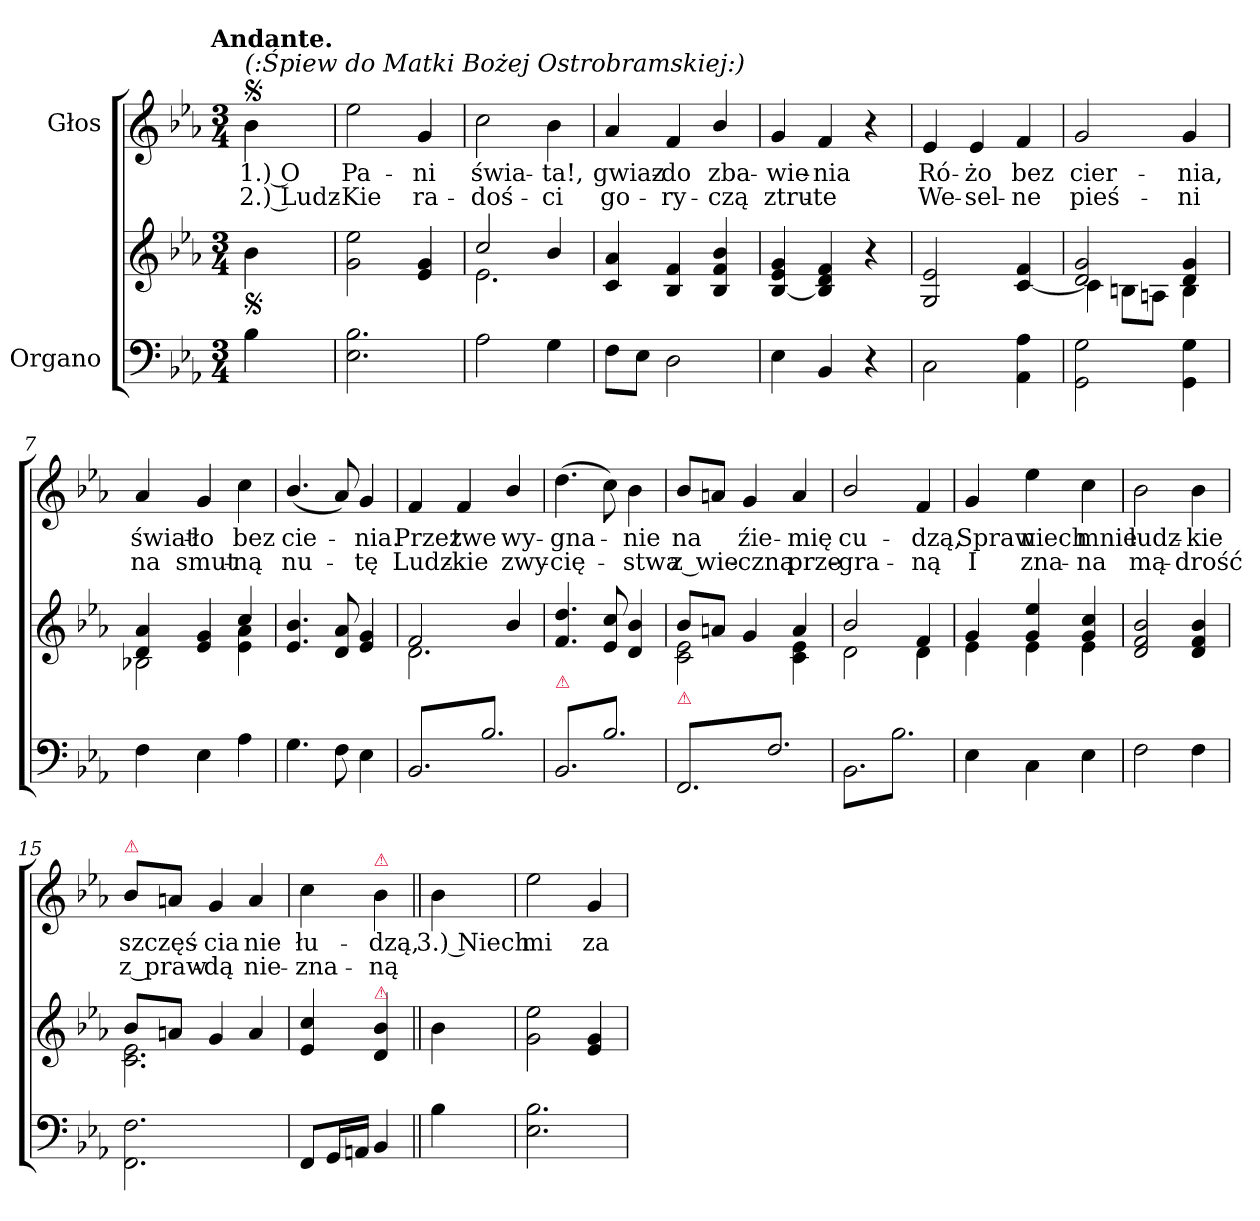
**kern	**kern	**kern	**text	**text
*part2	*part2	*part1	*part1	*part1
*staff3	*staff2	*staff1	*staff1	*staff1
*I"Organo	*	*I"Głos	*	*
*clefF4	*clefG2	*clefG2	*	*
*k[b-e-a-]	*k[b-e-a-]	*k[b-e-a-]	*	*
!!LO:TX:omd:t=Andante.
*M3/4	*M3/4	*M3/4	*	*
=	=	=	=	=
!	!	!LO:TX:a:t=[segno]	!	!
!	!	!LO:TX:a:i:t=(&colon;Śpiew do Matki Bożej Ostrobramskiej&colon;)	!	!
!	!LO:TX:b:t=[segno]	!	!	!
4B-\	4b-\	4b-\	1.) O	2.) Ludz-
=1	=1	=1	=1	=1
2.E-\ 2.B-\	2g\ 2ee-\	2ee-\	Pa-	-Kie
.	4e-/ 4g/	4g/	-ni	ra-
=2	=2	=2	=2	=2
*	*^	*	*	*
2A-\	2cc/	2.e-\	2cc\	świa-	-doś-
4G\	4b-/	.	4b-\	-ta!,	-ci
*	*v	*v	*	*	*
=3	=3	=3	=3	=3
8F\L	4c/ 4a-/	4a-/	gwiaz-	go-
8E-\J	.	.	.	.
2D\	4B-/ 4f/	4f/	-do	-ry-
.	4B-/ 4f/ 4b-/	4b-/	zba-	-czą
=4	=4	=4	=4	=4
4E-\	[4B-/ 4e-/ 4g/	4g/	-wie-	ztru-
4BB-/	4B-]/ 4d/ 4f/	4f/	-nia	-te
4r	4r	4r	.	.
=5	=5	=5	=5	=5
2C\	2G/ 2e-/	4e-/	Ró-	We-
.	.	4e-/	-żo	-sel-
4AA-\ 4A-\	[4c/ 4f/	4f/	bez	-ne
=6	=6	=6	=6	=6
*	*^	*	*	*
2GG\ 2G\	2d/ 2g/	4c\]	2g/	cier-	pieś-
.	.	8Bn\L	.	.	.
.	.	8An\J	.	.	.
4GG\ 4G\	4d/ 4g/	4B\	4g/	-nia,	-ni
=7	=7	=7	=7	=7	=7
4F\	4d/ 4a-/	2B-X\	4a-/	świat-	na
4E-\	4e-/ 4g/	.	4g/	-ło	smut-
4A-\	4cc/	4e-\ 4a-\	4cc\	bez	-ną
*	*v	*v	*	*	*
=8	=8	=8	=8	=8
4.G\	4.e-/ 4.b-/	(4.b-/	cie-	nu-
8F\	8d/ 8a-/	8a-/)	.	.
4E-\	4e-/ 4g/	4g/	-nia.	-tę
=9	=9	=9	=9	=9
*	*^	*	*	*
!LO:TX:a:color=crimson:t=⚠	!	!	!	!	!
*tremolo	*	*	*	*	*
8BB-/L	2f/	2.d\	4f/	Przez	Ludz-
8B-/	.	.	.	.	.
8BB-/	.	.	4f/	twe	-kie
8B-/	.	.	.	.	.
8BB-/	4b-/	.	4b-/	wy-	zwy-
8B-/J	.	.	.	.	.
*	*v	*v	*	*	*
=10	=10	=10	=10	=10
!LO:TX:a:color=crimson:t=⚠	!	!	!	!
8BB-/L	4.f/ 4.dd/	(4.dd\	-gna-	-cię-
8B-/	.	.	.	.
8BB-/	.	.	.	.
8B-/	8e-/ 8cc/	8cc\)	.	.
8BB-/	4d/ 4b-/	4b-\	-nie	-stwa
8B-/J	.	.	.	.
=11	=11	=11	=11	=11
*	*^	*	*	*
!LO:TX:a:color=crimson:t=⚠	!	!	!	!	!
8FF/L	8b-/L	2c\ 2e-\	8b-/L	na	z wie-
8F/	8an/J	.	8an/J	.	.
8FF/	4g/	.	4g/	źie-	-czną
8F/	.	.	.	.	.
8FF/	4a/	4c\ 4e-\	4a/	-mię	prze-
8F/J	.	.	.	.	.
=12	=12	=12	=12	=12	=12
8BB-\L	2b-/	2d\	2b-/	cu-	-gra-
8B-\	.	.	.	.	.
8BB-\	.	.	.	.	.
8B-\	.	.	.	.	.
8BB-\	4f/	4d\	4f/	-dzą,	-ną
8B-\J	.	.	.	.	.
*Xtremolo	*	*	*	*	*
=13	=13	=13	=13	=13	=13
4E-\	4g/	4e-\	4g/	Spraw	I
.	.	.	.	.	.
4C\	4g/ 4ee-/	4e-\	4ee-\	niech	zna-
4E-\	4g/ 4cc/	4e-\	4cc\	mnie	-na
*	*v	*v	*	*	*
=14	=14	=14	=14	=14
2F\	2d/ 2f/ 2b-/	2b-\	ludz-	mą-
4F\	4d/ 4f/ 4b-/	4b-\	-kie	-drość
=15	=15	=15	=15	=15
*	*^	*	*	*
!	!	!	!LO:TX:a:color=crimson:t=⚠	!	!
2.FF\ 2.F\	8b-/L	2.c\ 2.e-\	8b-/L	szczęś-	z praw-
.	8an/J	.	8an/J	.	.
.	4g/	.	4g/	-cia	-dą
.	4a/	.	4a/	nie	nie-
*	*v	*v	*	*	*
=	=	=	=	=
8FF/L	4e-/ 4cc/	4cc\	łu-	-zna-
16GG/L	.	.	.	.
16AAn/JJ	.	.	.	.
!	!	!LO:TX:a:color=crimson:t=⚠	!	!
!	!LO:TX:a:color=crimson:t=⚠	!	!	!
4BB-/	4d/ 4b-/	4b-\	-dzą,	-ną
=16||	=16||	=16||	=16||	=16||
4B-\	4b-\	4b-\	3.) Niech	.
=17	=17	=17	=17	=17
2.E-\ 2.B-\	2g\ 2ee-\	2ee-\	mi	.
.	4e-/ 4g/	4g/	za	.
=	=	=	=	=
*-	*-	*-	*-	*-
